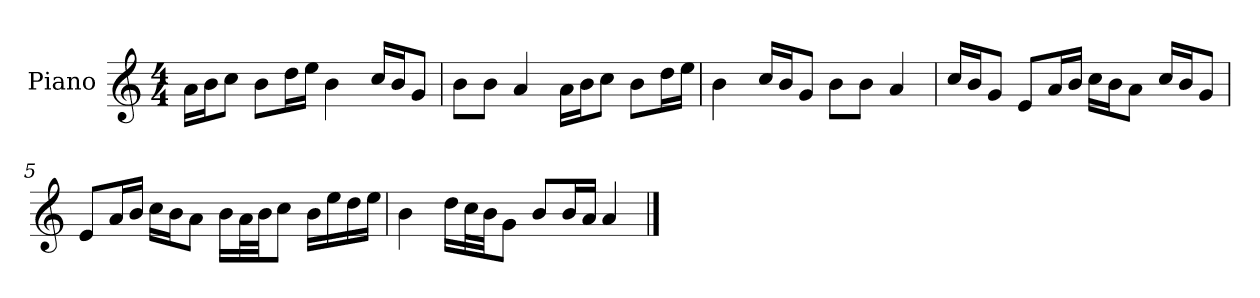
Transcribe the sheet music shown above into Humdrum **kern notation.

**kern
*part1
*staff1
*I"Piano
*I'P-no
*clefG2
*k[]
*M4/4
*MM90
=1
16a\LL
16b\J
8cc\J
8b\L
16dd\L
16ee\JJ
4b\
16cc/LL
16b/J
8g/J
=2
8b\L
8b\J
4a/
16a\LL
16b\J
8cc\J
8b\L
16dd\L
16ee\JJ
=3
4b\
16cc/LL
16b/J
8g/J
8b\L
8b\J
4a/
=4
16cc/LL
16b/J
8g/J
8e/L
16a/L
16b/JJ
16cc\LL
16b\J
8a\J
16cc/LL
16b/J
8g/J
!!LO:LB:g=z
=5
8e/L
16a/L
16b/JJ
16cc\LL
16b\J
8a\J
16b\LL
32a\L
32b\JJ
8cc\J
16b\LL
16ee\
16dd\
16ee\JJ
=6
4b\
16dd\LL
32cc\L
32b\JJ
8g\J
8b/L
16b/L
16a/JJ
4a/
==
*-
